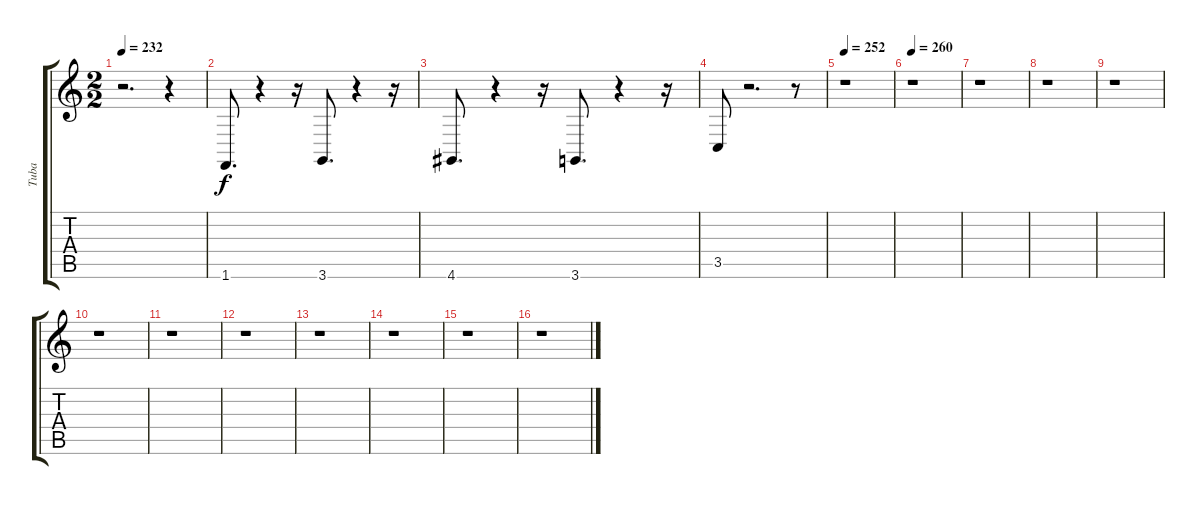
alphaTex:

\track ("Tuba" "Tuba") {instrument tuba}
\staff {score tabs}
\tuning (E4 B3 G3 D3 A2 E2) {hide}
\ts (2 2)
\tempo 232
\clef g2
\ks c
r.2{d dy f} r.4 |
1.6.8{d} r.4 r.16 3.6.8{d} r.4 r.16 |
4.6.8{d} r.4 r.16 3.6.8{d} r.4 r.16 |
3.5.8 r.2{d} r.8 |
\tempo 252
r.1 |
\tempo 260
r.1 |
r.1 |
r.1 |
r.1 |
r.1 |
r.1 |
r.1 |
r.1 |
r.1 |
r.1 |
r.1
